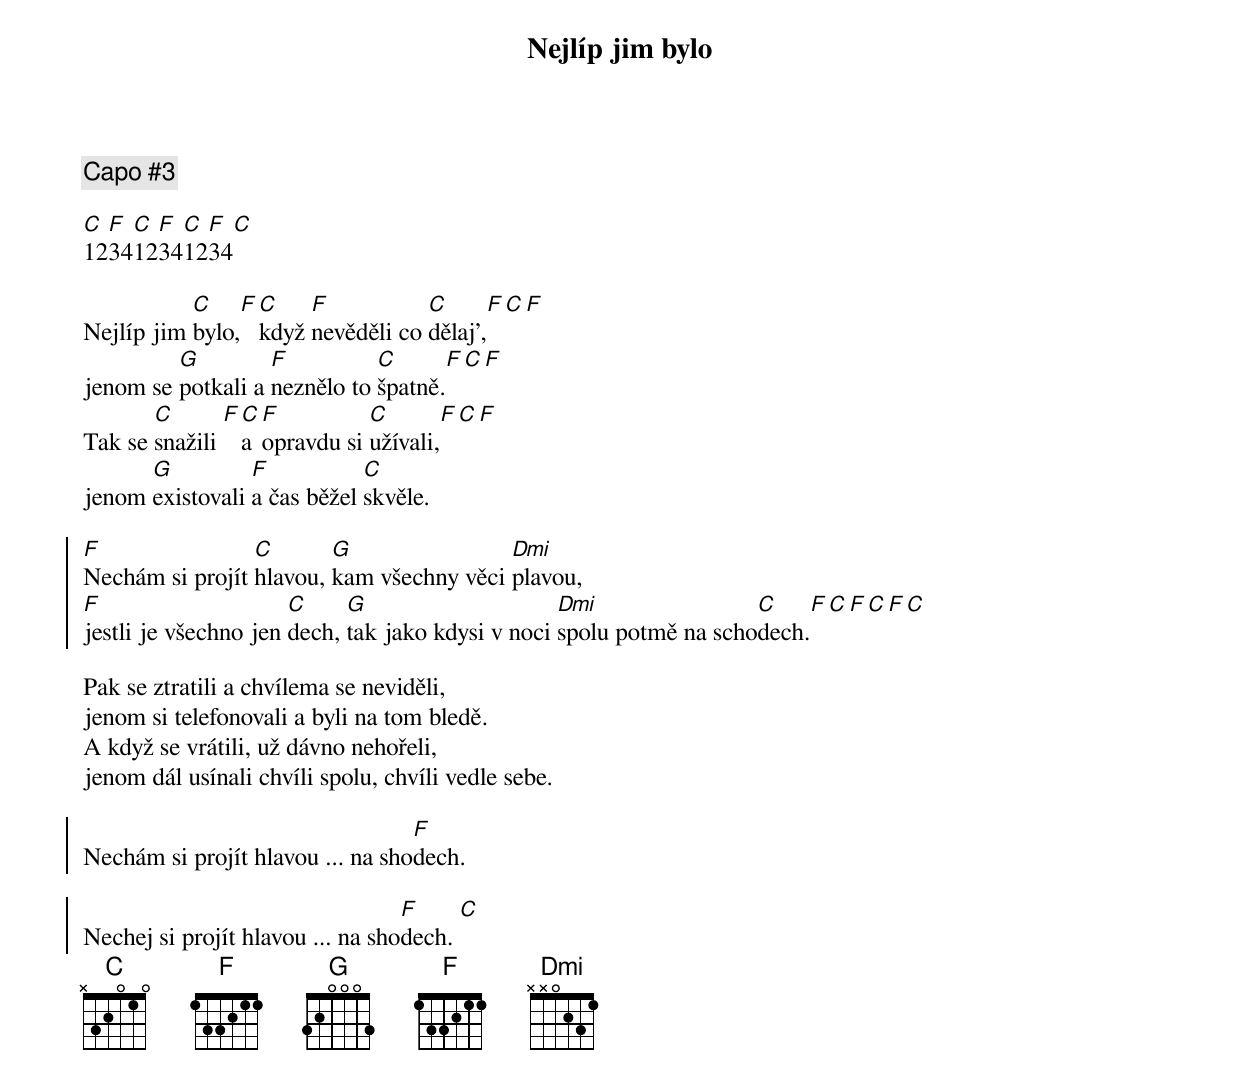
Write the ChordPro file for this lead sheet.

{title: Nejlíp jim bylo}
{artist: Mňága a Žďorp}
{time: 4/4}
{comment: Capo #3}

{start_of_intro}
[C]12[Fmaj]34[C]12[Fmaj]34[C]12[Fmaj]34[C]
{end_of_intro}

{sov}
Nejlíp jim [C]bylo,[Fmaj][C]když [Fmaj]nevěděli co [C]dělaj',[Fmaj][C][Fmaj]
jenom se [G]potkali a [F]neznělo to [C]špatně.[Fmaj][C][Fmaj]
Tak se [C]snažili [Fmaj][C]a [Fmaj]opravdu si [C]užívali,[Fmaj][C][Fmaj]
jenom [G]existovali [F]a čas běžel [C]skvěle.
{eov}

{soc}
[F]Nechám si projít [C]hlavou, [G]kam všechny věci [Dmi]plavou,
[F]jestli je všechno jen [C]dech, [G]tak jako kdysi v noci [Dmi]spolu potmě na scho[C]dech.[Fmaj][C][Fmaj][C][Fmaj][C]
{eoc}

{sov}
Pak se ztratili a chvílema se neviděli,
jenom si telefonovali a byli na tom bledě.
A když se vrátili, už dávno nehořeli,
jenom dál usínali chvíli spolu, chvíli vedle sebe.
{eov}

{soc}
Nechám si projít hlavou ... na sho[F]dech.

Nechej si projít hlavou ... na sho[F]dech. [C]
{eoc}
